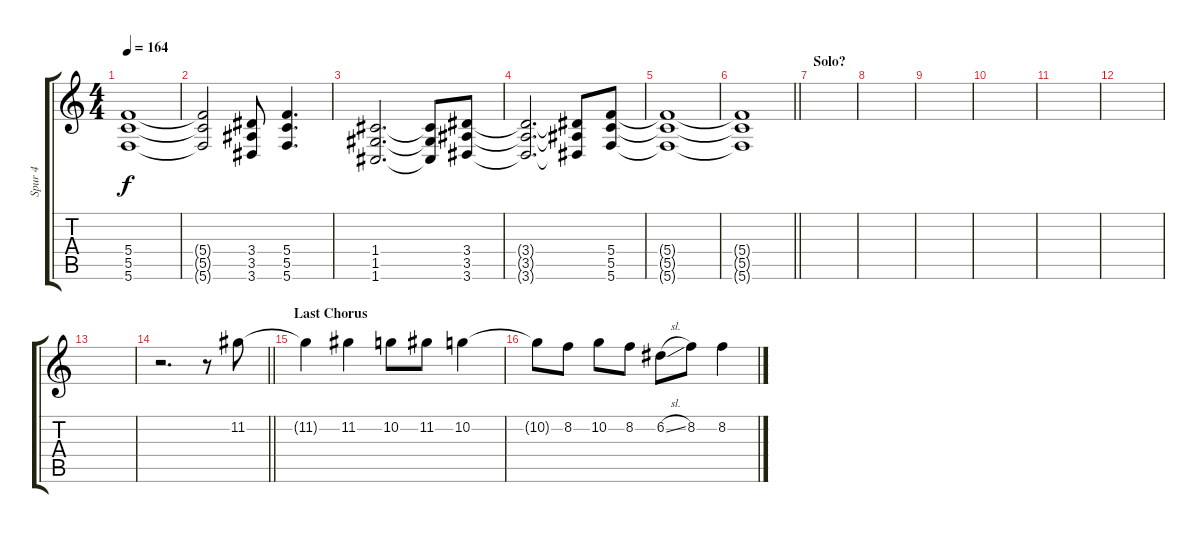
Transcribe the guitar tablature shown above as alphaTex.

\track ("Spur 4" "Spur 4") {instrument distortionguitar}
\staff {score tabs}
\tuning (D4 A3 F3 C3 G2 C2) {hide}
\ts (4 4)
\tempo 164
\clef g2
\ks c
(5.4{t} 5.5{t} 5.6{t}).1{dy f} |
(5.4{t} 5.5{t} 5.6{t}).2 (3.4 3.5 3.6).8 (5.4 5.5 5.6).4{d} |
(1.4 1.5 1.6).2{d} (1.4{t} 1.5{t} 1.6{t}).8 (3.4 3.5 3.6).8 |
(3.4{t} 3.5{t} 3.6{t}).2{d} (3.4{t} 3.5{t} 3.6{t}).8 (5.4 5.5 5.6).8 |
(5.4{t} 5.5{t} 5.6{t}).1 |
\barLineRight lightlight
(5.4{t} 5.5{t} 5.6{t}).1 |
\section ("" "Solo?")
|
|
|
|
|
|
|
\barLineRight lightlight
r.2{d} r.8 11.2.8 |
\section ("" "Last Chorus")
11.2{t}.4 11.2.4 10.2.8 11.2.8 10.2.4 |
10.2{t}.8 8.2.8 10.2.8 8.2.8 6.2{sl}.8 8.2.8 8.2.4
